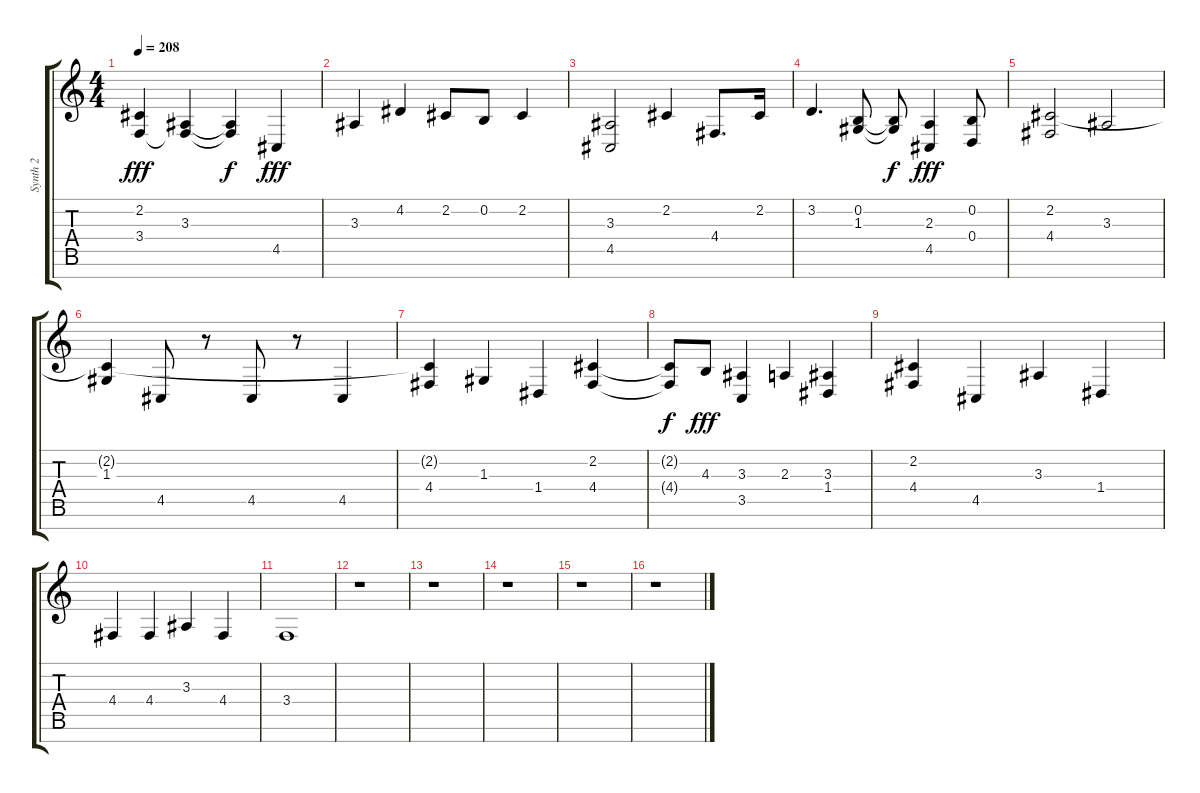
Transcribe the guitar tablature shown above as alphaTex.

\track ("Synth 2" "Synth 2") {instrument synthstrings1}
\staff {score tabs}
\tuning (E4 B3 G3 D3 A2 E2 B1) {hide}
\ts (4 4)
\tempo 208
\clef g2
\ks c
(2.2 3.4).4{dy fff} (3.3 3.4{t}).4 (3.3{t} 3.4{t}).4{dy f} 4.5.4{dy fff} |
3.3.4 4.2.4 2.2.8 0.2.8 2.2.4 |
(3.3 4.5).2 2.2.4 4.4.8{d} 2.2.16 |
3.2.4{d} (0.2 1.3).8 (0.2{t} 1.3{t}).8{dy f} (2.3 4.5).4{dy fff} (0.2 0.4).8 |
(2.2 4.4).2 3.3.2 |
(2.2{t} 1.3).4 4.5.8 r.8 4.5.8 r.8 4.5.4 |
(2.2{t} 4.4).4 1.3.4 1.4.4 (2.2 4.4).4 |
(2.2{t} 4.4{t}).8{dy f} 4.3.8{dy fff} (3.3 3.5).4 2.3.4 (3.3 1.4).4 |
(2.2 4.4).4 4.5.4 3.3.4 1.4.4 |
4.4.4 4.4.4 3.3.4 4.4.4 |
3.4.1 |
r.1 |
r.1 |
r.1 |
r.1 |
r.1
